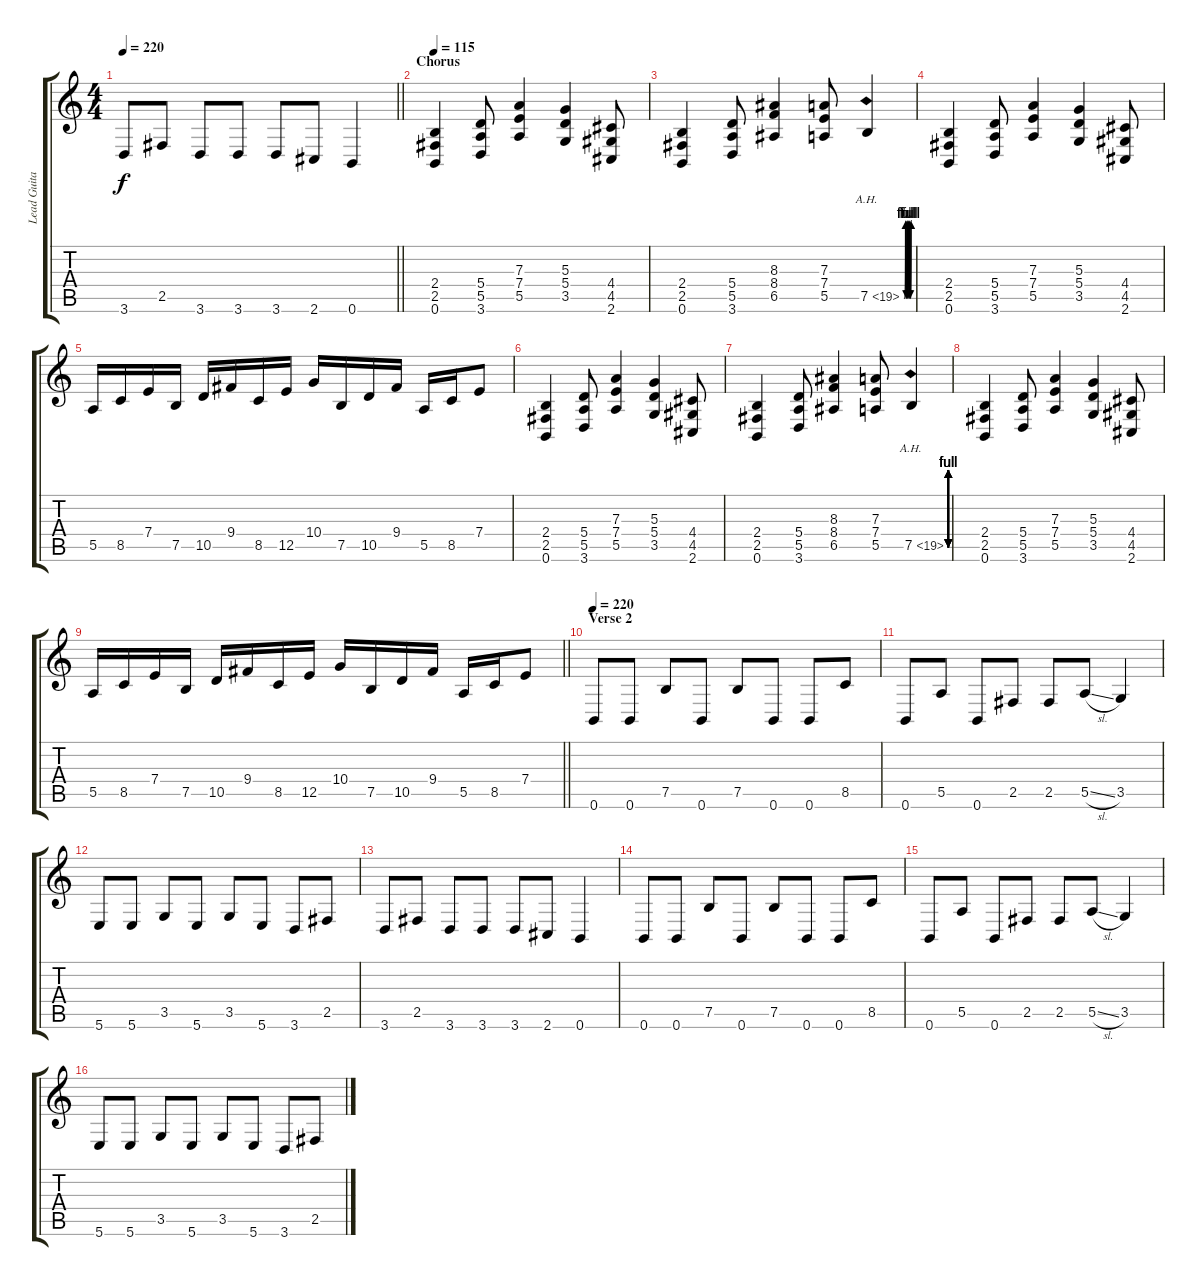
\track ("Lead Guitar" "Lead Guita") {instrument distortionguitar}
\staff {score tabs}
\tuning (B3 Gb3 D3 A2 E2 B1) {hide}
\ts (4 4)
\tempo 220
\clef g2
\barLineRight lightlight
\ks c
3.6.8{dy f} 2.5.8 3.6.8 3.6.8 3.6.8 2.6.8 0.6.4 |
\section ("" "Chorus")
\tempo 115
(2.4 2.5 0.6).4 (5.4 5.5 3.6).8 (7.3 7.4 5.5).4 (5.3 5.4 3.5).4 (4.4 4.5 2.6).8 |
(2.4 2.5 0.6).4 (5.4 5.5 3.6).8 (8.3 8.4 6.5).4 (7.3 7.4 5.5).8 7.5{be (custom 0 0 10 4 15 0 21 4 25 0 33 4 36 0 42 4 46 0 53 4 60 4) ah 12}.4 |
(2.4 2.5 0.6).4 (5.4 5.5 3.6).8 (7.3 7.4 5.5).4 (5.3 5.4 3.5).4 (4.4 4.5 2.6).8 |
5.5.16 8.5.16 7.4.16 7.5.16 10.5.16 9.4.16 8.5.16 12.5.16 10.4.16 7.5.16 10.5.16 9.4.16 5.5.16 8.5.16 7.4.8 |
(2.4 2.5 0.6).4 (5.4 5.5 3.6).8 (7.3 7.4 5.5).4 (5.3 5.4 3.5).4 (4.4 4.5 2.6).8 |
(2.4 2.5 0.6).4 (5.4 5.5 3.6).8 (8.3 8.4 6.5).4 (7.3 7.4 5.5).8 7.5{be (custom 0 0 10 4 15 0 21 4 25 0 33 4 36 0 42 4 46 0 53 4 60 4) ah 12}.4 |
(2.4 2.5 0.6).4 (5.4 5.5 3.6).8 (7.3 7.4 5.5).4 (5.3 5.4 3.5).4 (4.4 4.5 2.6).8 |
\barLineRight lightlight
5.5.16 8.5.16 7.4.16 7.5.16 10.5.16 9.4.16 8.5.16 12.5.16 10.4.16 7.5.16 10.5.16 9.4.16 5.5.16 8.5.16 7.4.8 |
\section ("" "Verse 2")
\tempo 220
0.6.8 0.6.8 7.5.8 0.6.8 7.5.8 0.6.8 0.6.8 8.5.8 |
0.6.8 5.5.8 0.6.8 2.5.8 2.5.8 5.5{sl}.8 3.5.4 |
5.6.8 5.6.8 3.5.8 5.6.8 3.5.8 5.6.8 3.6.8 2.5.8 |
3.6.8 2.5.8 3.6.8 3.6.8 3.6.8 2.6.8 0.6.4 |
0.6.8 0.6.8 7.5.8 0.6.8 7.5.8 0.6.8 0.6.8 8.5.8 |
0.6.8 5.5.8 0.6.8 2.5.8 2.5.8 5.5{sl}.8 3.5.4 |
5.6.8 5.6.8 3.5.8 5.6.8 3.5.8 5.6.8 3.6.8 2.5.8
